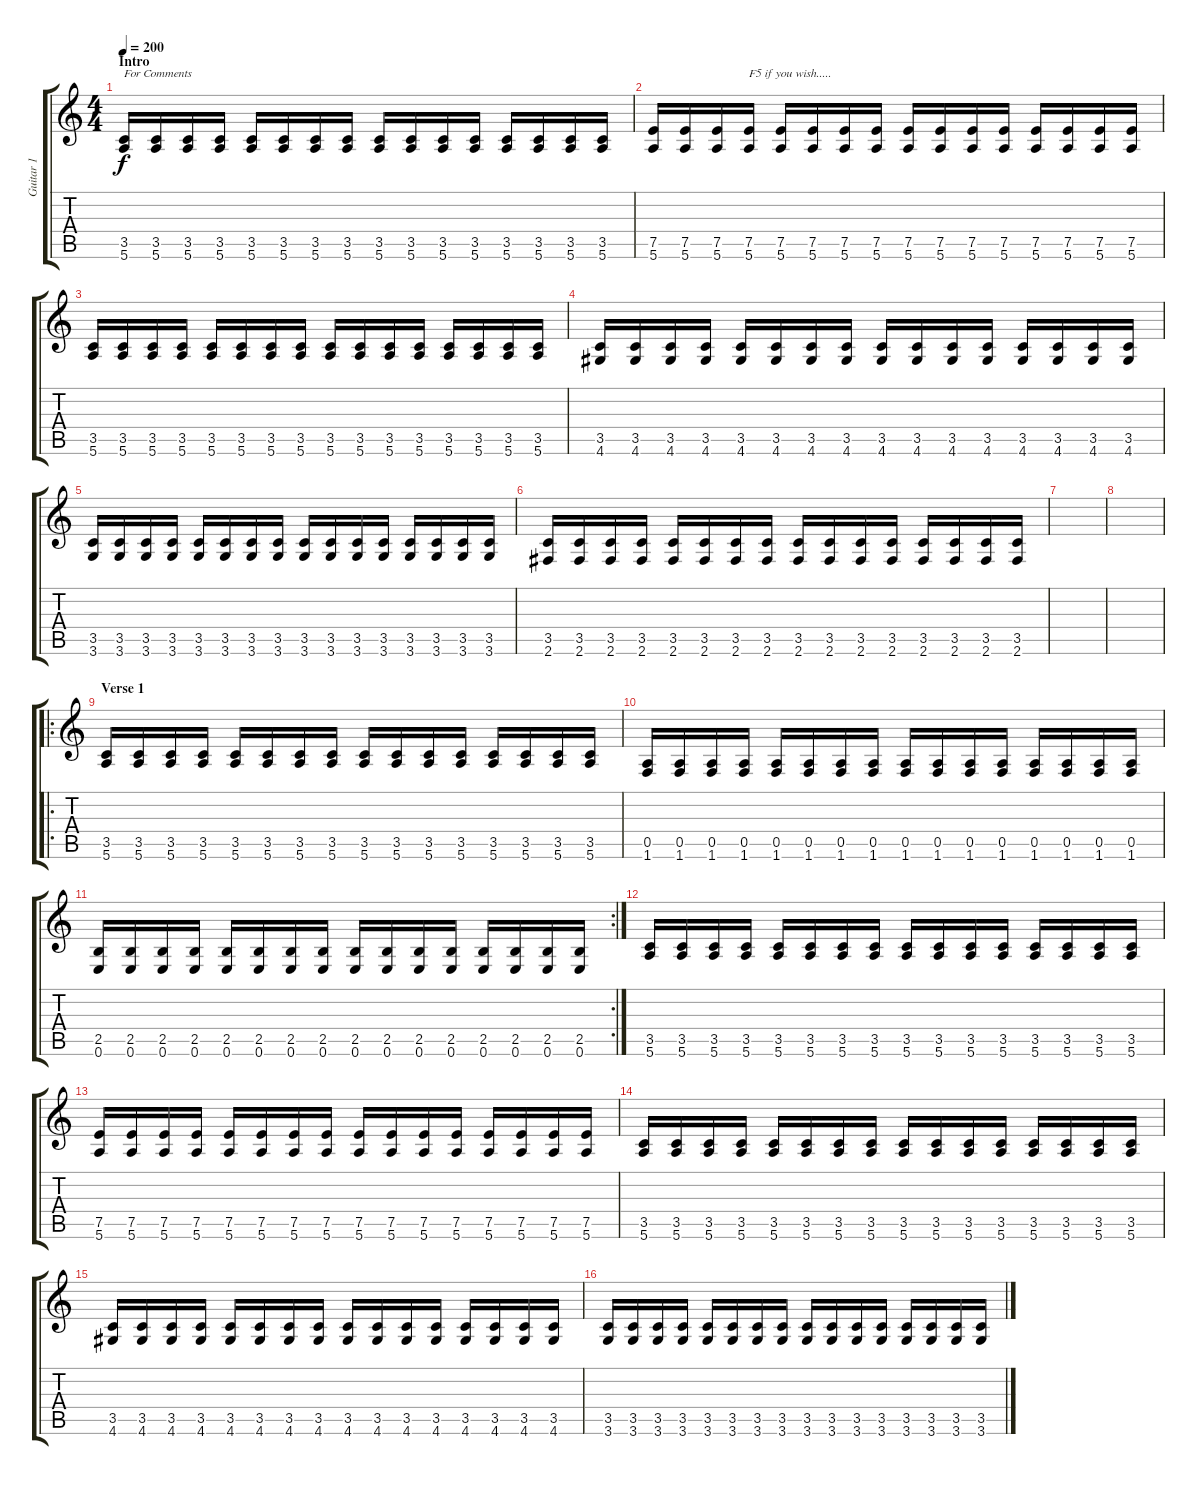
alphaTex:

\track ("Guitar 1" "Guitar 1") {instrument distortionguitar}
\staff {score tabs}
\tuning (E4 B3 G3 D3 A2 E2) {hide}
\ts (4 4)
\section ("" "Intro")
\tempo 200
\clef g2
\ks c
(3.5 5.6).16{txt "For Comments" dy f instrument distortionguitar} (3.5 5.6).16 (3.5 5.6).16 (3.5 5.6).16 (3.5 5.6).16 (3.5 5.6).16 (3.5 5.6).16 (3.5 5.6).16 (3.5 5.6).16 (3.5 5.6).16 (3.5 5.6).16 (3.5 5.6).16 (3.5 5.6).16 (3.5 5.6).16 (3.5 5.6).16 (3.5 5.6).16 |
(7.5 5.6).16 (7.5 5.6).16 (7.5 5.6).16 (7.5 5.6).16{txt "F5 if you wish....."} (7.5 5.6).16 (7.5 5.6).16 (7.5 5.6).16 (7.5 5.6).16 (7.5 5.6).16 (7.5 5.6).16 (7.5 5.6).16 (7.5 5.6).16 (7.5 5.6).16 (7.5 5.6).16 (7.5 5.6).16 (7.5 5.6).16 |
(3.5 5.6).16 (3.5 5.6).16 (3.5 5.6).16 (3.5 5.6).16 (3.5 5.6).16 (3.5 5.6).16 (3.5 5.6).16 (3.5 5.6).16 (3.5 5.6).16 (3.5 5.6).16 (3.5 5.6).16 (3.5 5.6).16 (3.5 5.6).16 (3.5 5.6).16 (3.5 5.6).16 (3.5 5.6).16 |
(3.5 4.6).16 (3.5 4.6).16 (3.5 4.6).16 (3.5 4.6).16 (3.5 4.6).16 (3.5 4.6).16 (3.5 4.6).16 (3.5 4.6).16 (3.5 4.6).16 (3.5 4.6).16 (3.5 4.6).16 (3.5 4.6).16 (3.5 4.6).16 (3.5 4.6).16 (3.5 4.6).16 (3.5 4.6).16 |
(3.5 3.6).16 (3.5 3.6).16 (3.5 3.6).16 (3.5 3.6).16 (3.5 3.6).16 (3.5 3.6).16 (3.5 3.6).16 (3.5 3.6).16 (3.5 3.6).16 (3.5 3.6).16 (3.5 3.6).16 (3.5 3.6).16 (3.5 3.6).16 (3.5 3.6).16 (3.5 3.6).16 (3.5 3.6).16 |
(3.5 2.6).16 (3.5 2.6).16 (3.5 2.6).16 (3.5 2.6).16 (3.5 2.6).16 (3.5 2.6).16 (3.5 2.6).16 (3.5 2.6).16 (3.5 2.6).16 (3.5 2.6).16 (3.5 2.6).16 (3.5 2.6).16 (3.5 2.6).16 (3.5 2.6).16 (3.5 2.6).16 (3.5 2.6).16 |
|
|
\ro
\section ("" "Verse 1")
(3.5 5.6).16 (3.5 5.6).16 (3.5 5.6).16 (3.5 5.6).16 (3.5 5.6).16 (3.5 5.6).16 (3.5 5.6).16 (3.5 5.6).16 (3.5 5.6).16 (3.5 5.6).16 (3.5 5.6).16 (3.5 5.6).16 (3.5 5.6).16 (3.5 5.6).16 (3.5 5.6).16 (3.5 5.6).16 |
(0.5 1.6).16 (0.5 1.6).16 (0.5 1.6).16 (0.5 1.6).16 (0.5 1.6).16 (0.5 1.6).16 (0.5 1.6).16 (0.5 1.6).16 (0.5 1.6).16 (0.5 1.6).16 (0.5 1.6).16 (0.5 1.6).16 (0.5 1.6).16 (0.5 1.6).16 (0.5 1.6).16 (0.5 1.6).16 |
\rc 2
(2.5 0.6).16 (2.5 0.6).16 (2.5 0.6).16 (2.5 0.6).16 (2.5 0.6).16 (2.5 0.6).16 (2.5 0.6).16 (2.5 0.6).16 (2.5 0.6).16 (2.5 0.6).16 (2.5 0.6).16 (2.5 0.6).16 (2.5 0.6).16 (2.5 0.6).16 (2.5 0.6).16 (2.5 0.6).16 |
(3.5 5.6).16 (3.5 5.6).16 (3.5 5.6).16 (3.5 5.6).16 (3.5 5.6).16 (3.5 5.6).16 (3.5 5.6).16 (3.5 5.6).16 (3.5 5.6).16 (3.5 5.6).16 (3.5 5.6).16 (3.5 5.6).16 (3.5 5.6).16 (3.5 5.6).16 (3.5 5.6).16 (3.5 5.6).16 |
(7.5 5.6).16 (7.5 5.6).16 (7.5 5.6).16 (7.5 5.6).16 (7.5 5.6).16 (7.5 5.6).16 (7.5 5.6).16 (7.5 5.6).16 (7.5 5.6).16 (7.5 5.6).16 (7.5 5.6).16 (7.5 5.6).16 (7.5 5.6).16 (7.5 5.6).16 (7.5 5.6).16 (7.5 5.6).16 |
(3.5 5.6).16 (3.5 5.6).16 (3.5 5.6).16 (3.5 5.6).16 (3.5 5.6).16 (3.5 5.6).16 (3.5 5.6).16 (3.5 5.6).16 (3.5 5.6).16 (3.5 5.6).16 (3.5 5.6).16 (3.5 5.6).16 (3.5 5.6).16 (3.5 5.6).16 (3.5 5.6).16 (3.5 5.6).16 |
(3.5 4.6).16 (3.5 4.6).16 (3.5 4.6).16 (3.5 4.6).16 (3.5 4.6).16 (3.5 4.6).16 (3.5 4.6).16 (3.5 4.6).16 (3.5 4.6).16 (3.5 4.6).16 (3.5 4.6).16 (3.5 4.6).16 (3.5 4.6).16 (3.5 4.6).16 (3.5 4.6).16 (3.5 4.6).16 |
(3.5 3.6).16 (3.5 3.6).16 (3.5 3.6).16 (3.5 3.6).16 (3.5 3.6).16 (3.5 3.6).16 (3.5 3.6).16 (3.5 3.6).16 (3.5 3.6).16 (3.5 3.6).16 (3.5 3.6).16 (3.5 3.6).16 (3.5 3.6).16 (3.5 3.6).16 (3.5 3.6).16 (3.5 3.6).16
